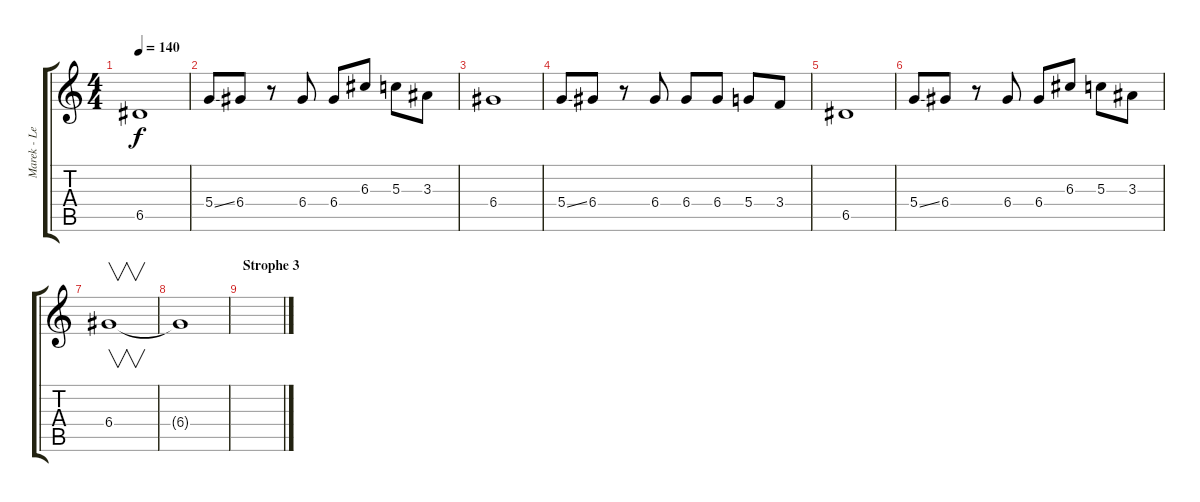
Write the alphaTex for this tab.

\track ("Marek - Lead Guitar" "Marek - Le") {instrument overdrivenguitar}
\staff {score tabs}
\tuning (E4 B3 G3 D3 A2 E2) {hide}
\ts (4 4)
\tempo 140
\clef g2
\ks c
6.5.1{dy f} |
5.4{ss}.8 6.4.8 r.8 6.4.8 6.4.8 6.3.8 5.3.8 3.3.8 |
6.4.1 |
5.4{ss}.8 6.4.8 r.8 6.4.8 6.4.8 6.4.8 5.4.8 3.4.8 |
6.5.1 |
5.4{ss}.8 6.4.8 r.8 6.4.8 6.4.8 6.3.8 5.3.8 3.3.8 |
6.4.1{v} |
6.4{t}.1 |
\section ("" "Strophe 3")
